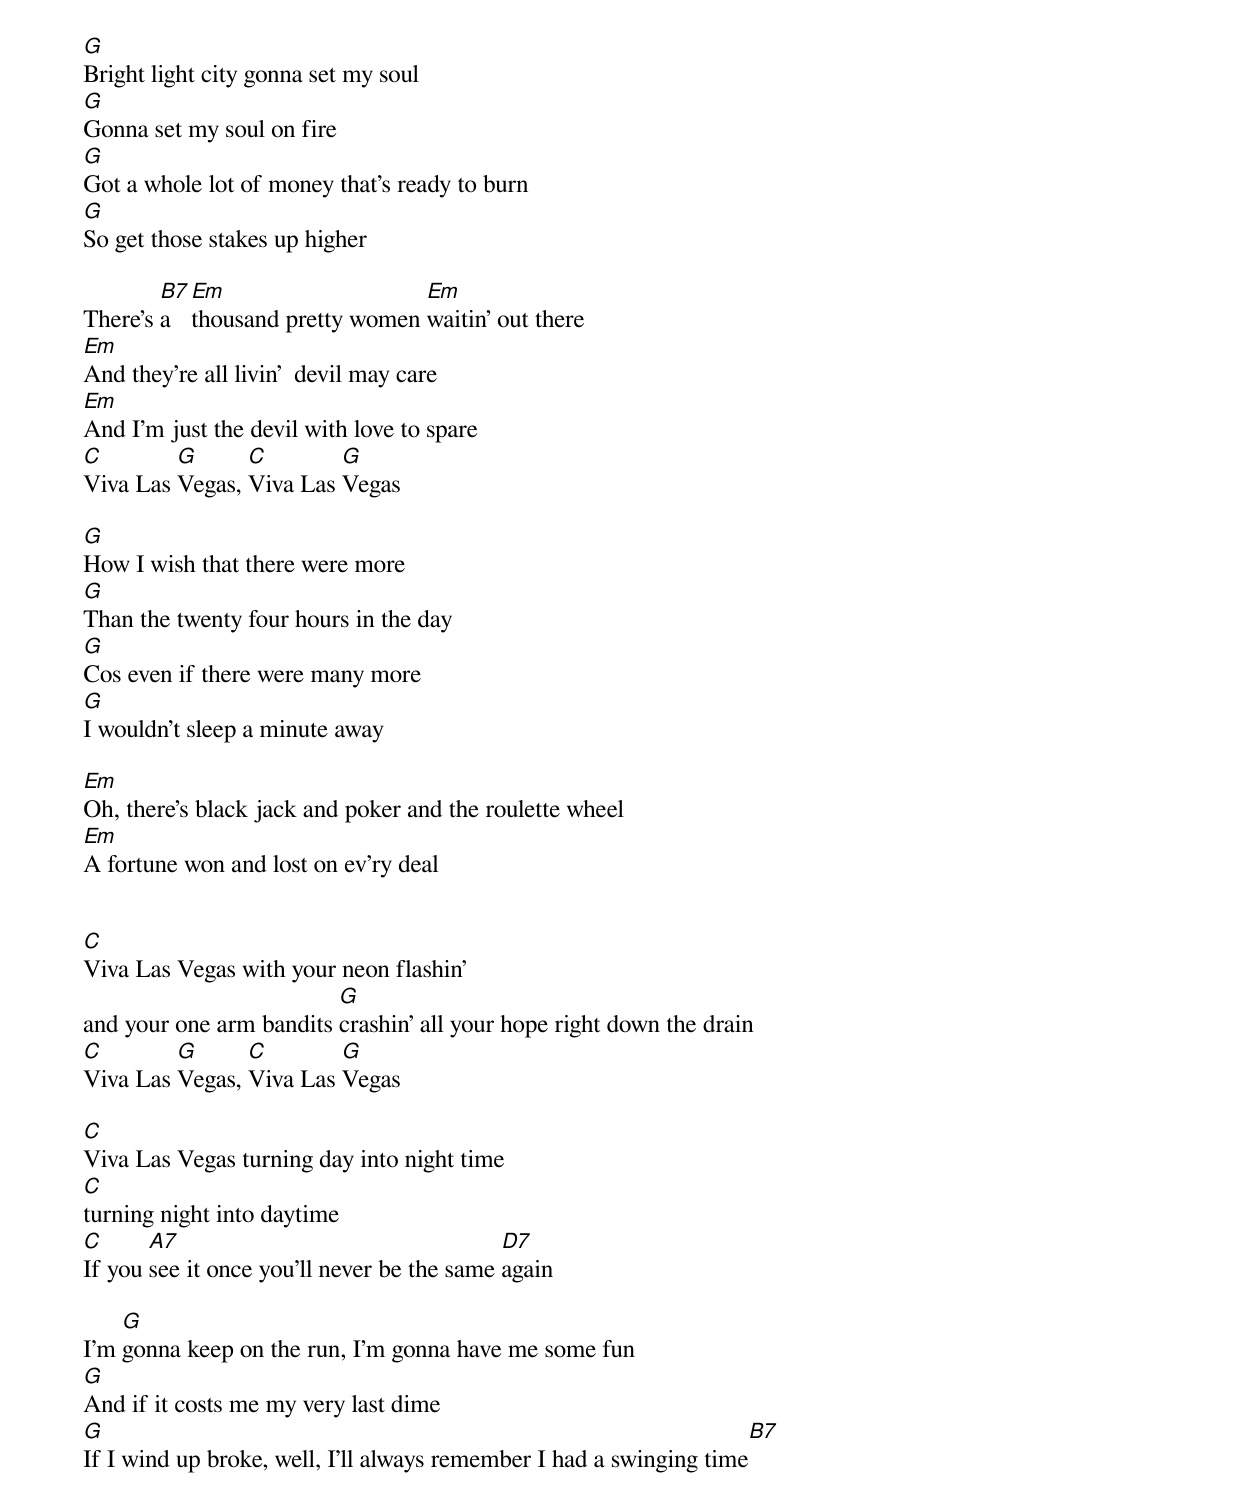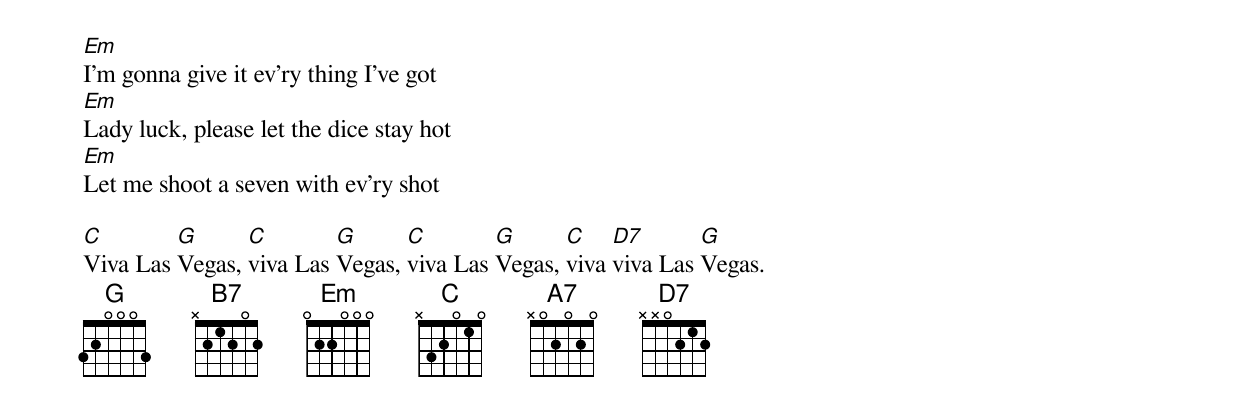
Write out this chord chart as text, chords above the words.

G
Bright light city gonna set my soul
G
Gonna set my soul on fire
G
Got a whole lot of money that's ready to burn
G
So get those stakes up higher

        B7 Em                    Em
There's a  thousand pretty women waitin' out there
Em
And they're all livin'  devil may care
Em
And I'm just the devil with love to spare
C        G      C        G
Viva Las Vegas, Viva Las Vegas

G
How I wish that there were more
G
Than the twenty four hours in the day
G
Cos even if there were many more
G
I wouldn't sleep a minute away

Em
Oh, there's black jack and poker and the roulette wheel
Em
A fortune won and lost on ev'ry deal


C
Viva Las Vegas with your neon flashin'
                         G
and your one arm bandits crashin' all your hope right down the drain
C        G      C        G
Viva Las Vegas, Viva Las Vegas

C
Viva Las Vegas turning day into night time
C
turning night into daytime
C      A7                                   D7
If you see it once you'll never be the same again

    G
I'm gonna keep on the run, I'm gonna have me some fun
G
And if it costs me my very last dime
G                                                                    B7
If I wind up broke, well, I'll always remember I had a swinging time

Em
I'm gonna give it ev'ry thing I've got
Em
Lady luck, please let the dice stay hot
Em
Let me shoot a seven with ev'ry shot

C        G      C        G      C        G      C    D7       G
Viva Las Vegas, viva Las Vegas, viva Las Vegas, viva viva Las Vegas.
